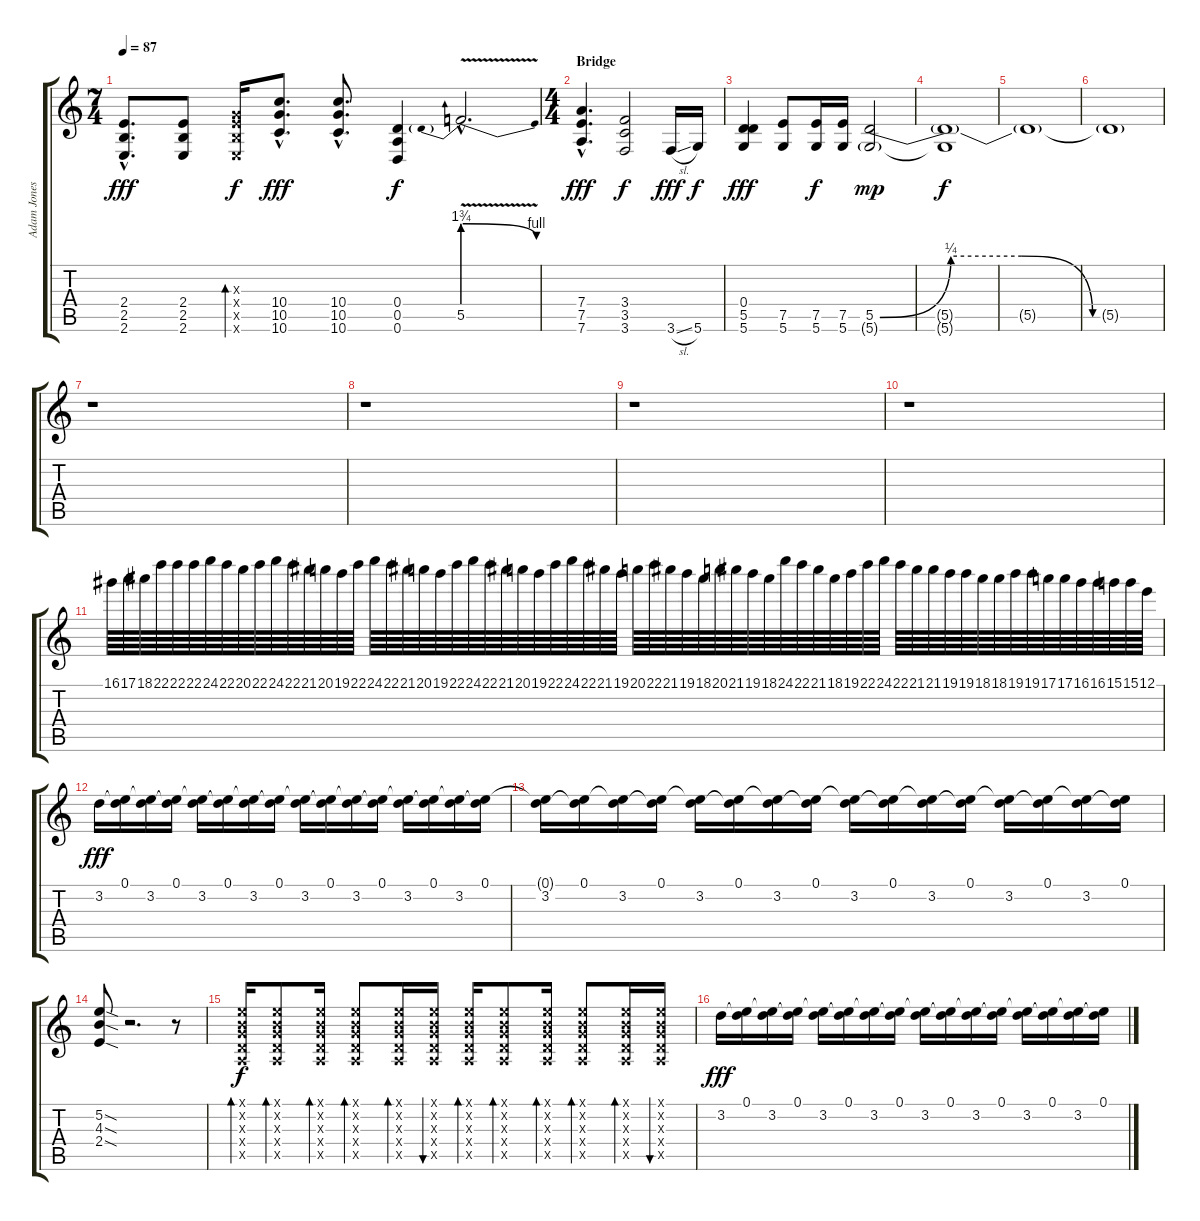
\track ("Adam Jones" "Adam Jones") {instrument distortionguitar}
\staff {score tabs}
\tuning (E4 B3 G3 D3 A2 D2) {hide}
\ts (7 4)
\tempo 87
\clef g2
\ks c
(2.4{hac} 2.5{hac} 2.6{hac}).8{d dy fff} (2.4 2.5 2.6).8 (0.3{x} 2.4{x} 2.5{x} 2.6{x}).16{bd 30 dy f} (10.4{hac} 10.5{hac} 10.6{hac}).8{d dy fff} (10.4{hac} 10.5{hac} 10.6{hac}).8{d} (0.4 0.5 0.6).4{dy f} 5.5{be (prebendrelease 0 7 60 4) v hac}.2{d} |
\ts (4 4)
\section ("" "Bridge")
(7.4{hac} 7.5{hac} 7.6{hac}).4{d dy fff} (3.4 3.5 3.6).2{dy f} 3.6{sl}.16{dy fff} 5.6.16{dy f} |
(0.4 5.5 5.6).4{dy fff} (7.5 5.6).8 (7.5 5.6).16{dy f} (7.5 5.6).16 (5.5{be (custom 0 0 15 1 30 1 45 0 60 0)} 5.6{g}).2{dy mp} |
(5.5{t} 5.6{t}).1{dy f volume 11 balance 2} |
5.5{t}.1{balance 8} |
5.5{t}.1{volume 0 balance 12} |
r.1 |
r.1 |
r.1 |
r.1{volume 14 balance 8} |
16.1.64 17.1.64 18.1.64 22.1.64 22.1.64 22.1.64 24.1.64 22.1.64 20.1.64 22.1.64 24.1.64 22.1.64 21.1.64 20.1.64 19.1.64 22.1.64 24.1.64 22.1.64 21.1.64 20.1.64 19.1.64 22.1.64 24.1.64 22.1.64 21.1.64 20.1.64 19.1.64 22.1.64 24.1.64 22.1.64 21.1.64 19.1.64 20.1.64 22.1.64 21.1.64 19.1.64 18.1.64 20.1.64 21.1.64 19.1.64 18.1.64 24.1.64 22.1.64 21.1.64 18.1.64 19.1.64 22.1.64 24.1.64 22.1.64 21.1.64 21.1.64 19.1.64 19.1.64 18.1.64 18.1.64 19.1.64 19.1.64 17.1.64 17.1.64 16.1.64 16.1.64 15.1.64 15.1.64 12.1.64 |
3.2.16{dy fff} (0.1 3.2{t}).16 (0.1{t} 3.2).16 (0.1 3.2{t}).16 (0.1{t} 3.2).16 (0.1 3.2{t}).16 (0.1{t} 3.2).16 (0.1 3.2{t}).16 (0.1{t} 3.2).16 (0.1 3.2{t}).16 (0.1{t} 3.2).16 (0.1 3.2{t}).16 (0.1{t} 3.2).16 (0.1 3.2{t}).16 (0.1{t} 3.2).16 (0.1 3.2{t}).16 |
(0.1{t} 3.2).16 (0.1 3.2{t}).16 (0.1{t} 3.2).16 (0.1 3.2{t}).16 (0.1{t} 3.2).16 (0.1 3.2{t}).16 (0.1{t} 3.2).16 (0.1 3.2{t}).16 (0.1{t} 3.2).16 (0.1 3.2{t}).16 (0.1{t} 3.2).16 (0.1 3.2{t}).16 (0.1{t} 3.2).16 (0.1 3.2{t}).16 (0.1{t} 3.2).16 (0.1 3.2{t}).16 |
(5.2{sod} 4.3{sod} 2.4{sod}).8 r.2{d} r.8 |
(0.1{x} 0.2{x} 0.3{x} 0.4{x} 0.5{x}).16{bd 30 dy f} (0.1{x} 0.2{x} 0.3{x} 0.4{x} 0.5{x}).8{bd 30} (0.1{x} 0.2{x} 0.3{x} 0.4{x} 0.5{x}).16{bd 30} (0.1{x} 0.2{x} 0.3{x} 0.4{x} 0.5{x}).8{bd 30} (0.1{x} 0.2{x} 0.3{x} 0.4{x} 0.5{x}).16{bd 30} (0.1{x} 0.2{x} 0.3{x} 0.4{x} 0.5{x}).16{bu 30} (0.1{x} 0.2{x} 0.3{x} 0.4{x} 0.5{x}).16{bd 30} (0.1{x} 0.2{x} 0.3{x} 0.4{x} 0.5{x}).8{bd 30} (0.1{x} 0.2{x} 0.3{x} 0.4{x} 0.5{x}).16{bd 30} (0.1{x} 0.2{x} 0.3{x} 0.4{x} 0.5{x}).8{bd 30} (0.1{x} 0.2{x} 0.3{x} 0.4{x} 0.5{x}).16{bd 30} (0.1{x} 0.2{x} 0.3{x} 0.4{x} 0.5{x}).16{bu 30} |
3.2.16{dy fff} (0.1 3.2{t}).16 (0.1{t} 3.2).16 (0.1 3.2{t}).16 (0.1{t} 3.2).16 (0.1 3.2{t}).16 (0.1{t} 3.2).16 (0.1 3.2{t}).16 (0.1{t} 3.2).16 (0.1 3.2{t}).16 (0.1{t} 3.2).16 (0.1 3.2{t}).16 (0.1{t} 3.2).16 (0.1 3.2{t}).16 (0.1{t} 3.2).16 (0.1 3.2{t}).16
